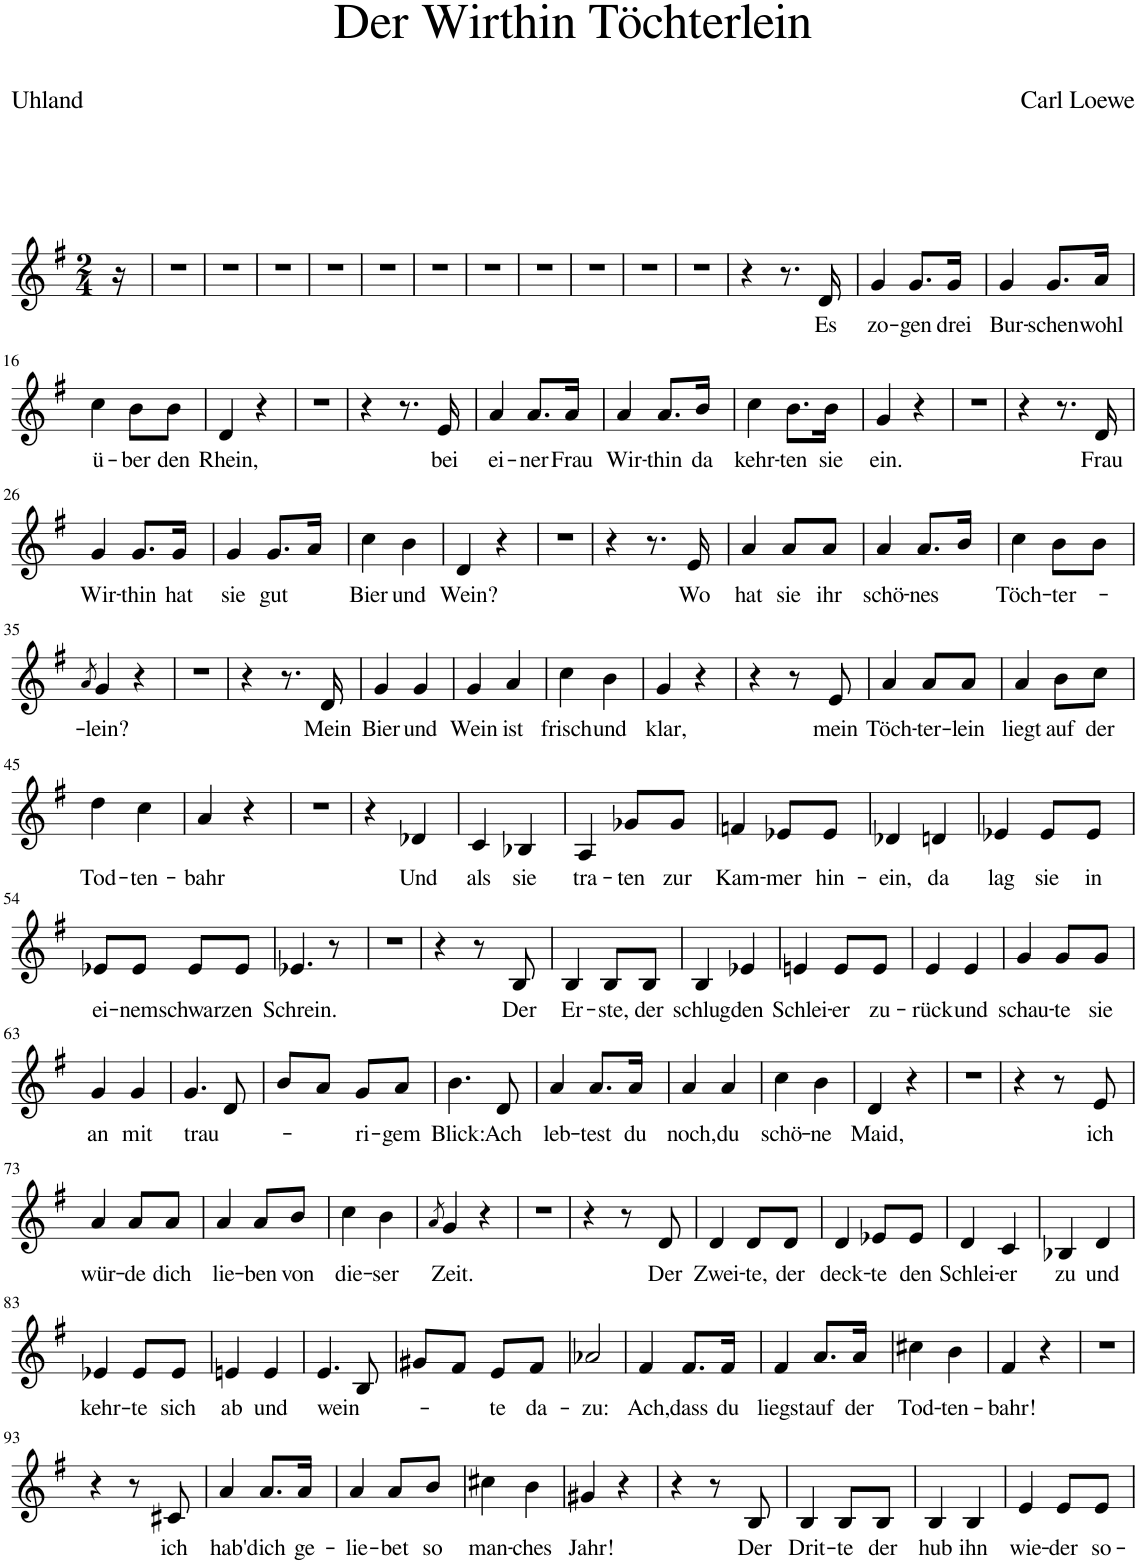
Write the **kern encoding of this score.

**kern	**text
*part1	*part1
*staff1	*staff1
*I"Piano	*
*I'Pno	*
*clefG2	*
*k[f#]	*
*M2/4	*
=1	=1
16r	.
=2	=2
2r	.
=3	=3
2r	.
=4	=4
2r	.
=5	=5
2r	.
=6	=6
2r	.
=7	=7
2r	.
=8	=8
2r	.
=9	=9
2r	.
=10	=10
2r	.
=11	=11
2r	.
=12	=12
2r	.
=13	=13
4r	.
8.r	.
!	!LO:LY:b
16d/	Es
=14	=14
!	!LO:LY:b
4g/	zo-
!	!LO:LY:b
8.g/L	-gen
!	!LO:LY:b
16g/Jk	drei
=15	=15
!	!LO:LY:b
4g/	Bur-
!	!LO:LY:b
8.g/L	-schen
!	!LO:LY:b
16a/Jk	wohl
!!LO:LB:g=z
=16	=16
!	!LO:LY:b
4cc\	ü-
!	!LO:LY:b
8b\L	-ber
!	!LO:LY:b
8b\J	den
=17	=17
!	!LO:LY:b
4d/	Rhein,
4r	.
=18	=18
2r	.
=19	=19
4r	.
8.r	.
!	!LO:LY:b
16e/	bei
=20	=20
!	!LO:LY:b
4a/	ei-
!	!LO:LY:b
8.a/L	-ner
!	!LO:LY:b
16a/Jk	Frau
=21	=21
!	!LO:LY:b
4a/	Wir-
!	!LO:LY:b
8.a/L	-thin
!	!LO:LY:b
16b/Jk	da
=22	=22
!	!LO:LY:b
4cc\	kehr-
!	!LO:LY:b
8.b\L	-ten
!	!LO:LY:b
16b\Jk	sie
=23	=23
!	!LO:LY:b
4g/	ein.
4r	.
=24	=24
2r	.
=25	=25
4r	.
8.r	.
!	!LO:LY:b
16d/	Frau
!!LO:LB:g=z
=26	=26
!	!LO:LY:b
4g/	Wir-
!	!LO:LY:b
8.g/L	-thin
!	!LO:LY:b
16g/Jk	hat
=27	=27
!	!LO:LY:b
4g/	sie
!	!LO:LY:b
8.g/L	gut
16a/Jk	.
=28	=28
!	!LO:LY:b
4cc\	Bier
!	!LO:LY:b
4b\	und
=29	=29
!	!LO:LY:b
4d/	Wein?
4r	.
=30	=30
2r	.
=31	=31
4r	.
8.r	.
!	!LO:LY:b
16e/	Wo
=32	=32
!	!LO:LY:b
4a/	hat
!	!LO:LY:b
8a/L	sie
!	!LO:LY:b
8a/J	ihr
=33	=33
!	!LO:LY:b
4a/	schö-
!	!LO:LY:b
8.a/L	-nes
16b/Jk	.
=34	=34
!	!LO:LY:b
4cc\	Töch-
!	!LO:LY:b
8b\L	-ter-
8b\J	.
!!LO:LB:g=z
=35	=35
8qa/	.
!	!LO:LY:b
4g/	-lein?
4r	.
=36	=36
2r	.
=37	=37
4r	.
8.r	.
!	!LO:LY:b
16d/	Mein
=38	=38
!	!LO:LY:b
4g/	Bier
!	!LO:LY:b
4g/	und
=39	=39
!	!LO:LY:b
4g/	Wein
!	!LO:LY:b
4a/	ist
=40	=40
!	!LO:LY:b
4cc\	frisch
!	!LO:LY:b
4b\	und
=41	=41
!	!LO:LY:b
4g/	klar,
4r	.
=42	=42
4r	.
8r	.
!	!LO:LY:b
8e/	mein
=43	=43
!	!LO:LY:b
4a/	Töch-
!	!LO:LY:b
8a/L	-ter-
!	!LO:LY:b
8a/J	-lein
=44	=44
!	!LO:LY:b
4a/	liegt
!	!LO:LY:b
8b\L	auf
!	!LO:LY:b
8cc\J	der
!!LO:LB:g=z
=45	=45
!	!LO:LY:b
4dd\	Tod-
!	!LO:LY:b
4cc\	-ten-
=46	=46
!	!LO:LY:b
4a/	-bahr
4r	.
=47	=47
2r	.
=48	=48
4r	.
!	!LO:LY:b
4d-X/	Und
=49	=49
!	!LO:LY:b
4c/	als
!	!LO:LY:b
4B-X/	sie
=50	=50
!	!LO:LY:b
4A/	tra-
!	!LO:LY:b
8g-X/L	-ten
!	!LO:LY:b
8g-/J	zur
=51	=51
!	!LO:LY:b
4fn/	Kam-
!	!LO:LY:b
8e-X/L	-mer
!	!LO:LY:b
8e-/J	hin-
=52	=52
!	!LO:LY:b
4d-X/	-ein,
!	!LO:LY:b
4dn/	da
=53	=53
!	!LO:LY:b
4e-X/	lag
!	!LO:LY:b
8e-/L	sie
!	!LO:LY:b
8e-/J	in
!!LO:LB:g=z
=54	=54
!	!LO:LY:b
8e-X/L	ei-
!	!LO:LY:b
8e-/J	-nem
!	!LO:LY:b
8e-/L	schwarz
!	!LO:LY:b
8e-/J	en
=55	=55
!	!LO:LY:b
4.e-X/	Schrein.
8r	.
=56	=56
2r	.
=57	=57
4r	.
8r	.
!	!LO:LY:b
8B/	Der
=58	=58
!	!LO:LY:b
4B/	Er-
!	!LO:LY:b
8B/L	-ste,
!	!LO:LY:b
8B/J	der
=59	=59
!	!LO:LY:b
4B/	schlug
!	!LO:LY:b
4e-X/	den
=60	=60
!	!LO:LY:b
4en/	Schlei-
!	!LO:LY:b
8e/L	-er
!	!LO:LY:b
8e/J	zu-
=61	=61
!	!LO:LY:b
4e/	-rück
!	!LO:LY:b
4e/	und
=62	=62
!	!LO:LY:b
4g/	schau-
!	!LO:LY:b
8g/L	-te
!	!LO:LY:b
8g/J	sie
!!LO:LB:g=z
=63	=63
!	!LO:LY:b
4g/	an
!	!LO:LY:b
4g/	mit
=64	=64
!	!LO:LY:b
4.g/	trau-
8d/	.
=65	=65
8b/L	.
8a/J	.
!	!LO:LY:b
8g/L	-ri-
!	!LO:LY:b
8a/J	-gem
=66	=66
!	!LO:LY:b
4.b\	Blick:
!	!LO:LY:b
8d/	Ach
=67	=67
!	!LO:LY:b
4a/	leb-
!	!LO:LY:b
8.a/L	-test
!	!LO:LY:b
16a/Jk	du
=68	=68
!	!LO:LY:b
4a/	noch,
!	!LO:LY:b
4a/	du
=69	=69
!	!LO:LY:b
4cc\	schö-
!	!LO:LY:b
4b\	-ne
=70	=70
!	!LO:LY:b
4d/	Maid,
4r	.
=71	=71
2r	.
=72	=72
4r	.
8r	.
!	!LO:LY:b
8e/	ich
!!LO:LB:g=z
=73	=73
!	!LO:LY:b
4a/	wür-
!	!LO:LY:b
8a/L	-de
!	!LO:LY:b
8a/J	dich
=74	=74
!	!LO:LY:b
4a/	lie-
!	!LO:LY:b
8a/L	-ben
!	!LO:LY:b
8b/J	von
=75	=75
!	!LO:LY:b
4cc\	die-
!	!LO:LY:b
4b\	-ser
=76	=76
8qa/	.
!	!LO:LY:b
4g/	Zeit.
4r	.
=77	=77
2r	.
=78	=78
4r	.
8r	.
!	!LO:LY:b
8d/	Der
=79	=79
!	!LO:LY:b
4d/	Zwei-
!	!LO:LY:b
8d/L	-te,
!	!LO:LY:b
8d/J	der
=80	=80
!	!LO:LY:b
4d/	deck-
!	!LO:LY:b
8e-X/L	-te
!	!LO:LY:b
8e-/J	den
=81	=81
!	!LO:LY:b
4d/	Schlei-
!	!LO:LY:b
4c/	-er
=82	=82
!	!LO:LY:b
4B-X/	zu
!	!LO:LY:b
4d/	und
!!LO:LB:g=z
=83	=83
!	!LO:LY:b
4e-X/	kehr-
!	!LO:LY:b
8e-/L	-te
!	!LO:LY:b
8e-/J	sich
=84	=84
!	!LO:LY:b
4en/	ab
!	!LO:LY:b
4e/	und
=85	=85
!	!LO:LY:b
4.e/	wein-
8B/	.
=86	=86
8g#X/L	.
8f#/J	.
!	!LO:LY:b
8e/L	-te
!	!LO:LY:b
8f#/J	da-
=87	=87
!	!LO:LY:b
2a-X/	-zu:
=88	=88
!	!LO:LY:b
4f#/	Ach,
!	!LO:LY:b
8.f#/L	dass
!	!LO:LY:b
16f#/Jk	du
=89	=89
!	!LO:LY:b
4f#/	liegst
!	!LO:LY:b
8.a/L	auf
!	!LO:LY:b
16a/Jk	der
=90	=90
!	!LO:LY:b
4cc#X\	Tod-
!	!LO:LY:b
4b\	-ten-
=91	=91
!	!LO:LY:b
4f#/	-bahr!
4r	.
=92	=92
2r	.
!!LO:LB:g=z
=93	=93
4r	.
8r	.
!	!LO:LY:b
8c#X/	ich
=94	=94
!	!LO:LY:b
4a/	hab'
!	!LO:LY:b
8.a/L	dich
!	!LO:LY:b
16a/Jk	ge-
=95	=95
!	!LO:LY:b
4a/	-lie-
!	!LO:LY:b
8a/L	-bet
!	!LO:LY:b
8b/J	so
=96	=96
!	!LO:LY:b
4cc#X\	man-
!	!LO:LY:b
4b\	-ches
=97	=97
!	!LO:LY:b
4g#X/	Jahr!
4r	.
=98	=98
4r	.
8r	.
!	!LO:LY:b
8B/	Der
=99	=99
!	!LO:LY:b
4B/	Drit-
!	!LO:LY:b
8B/L	-te
!	!LO:LY:b
8B/J	der
=100	=100
!	!LO:LY:b
4B/	hub
!	!LO:LY:b
4B/	ihn
=101	=101
!	!LO:LY:b
4e/	wie-
!	!LO:LY:b
8e/L	-der
!	!LO:LY:b
8e/J	so-
=	=
*-	*-
